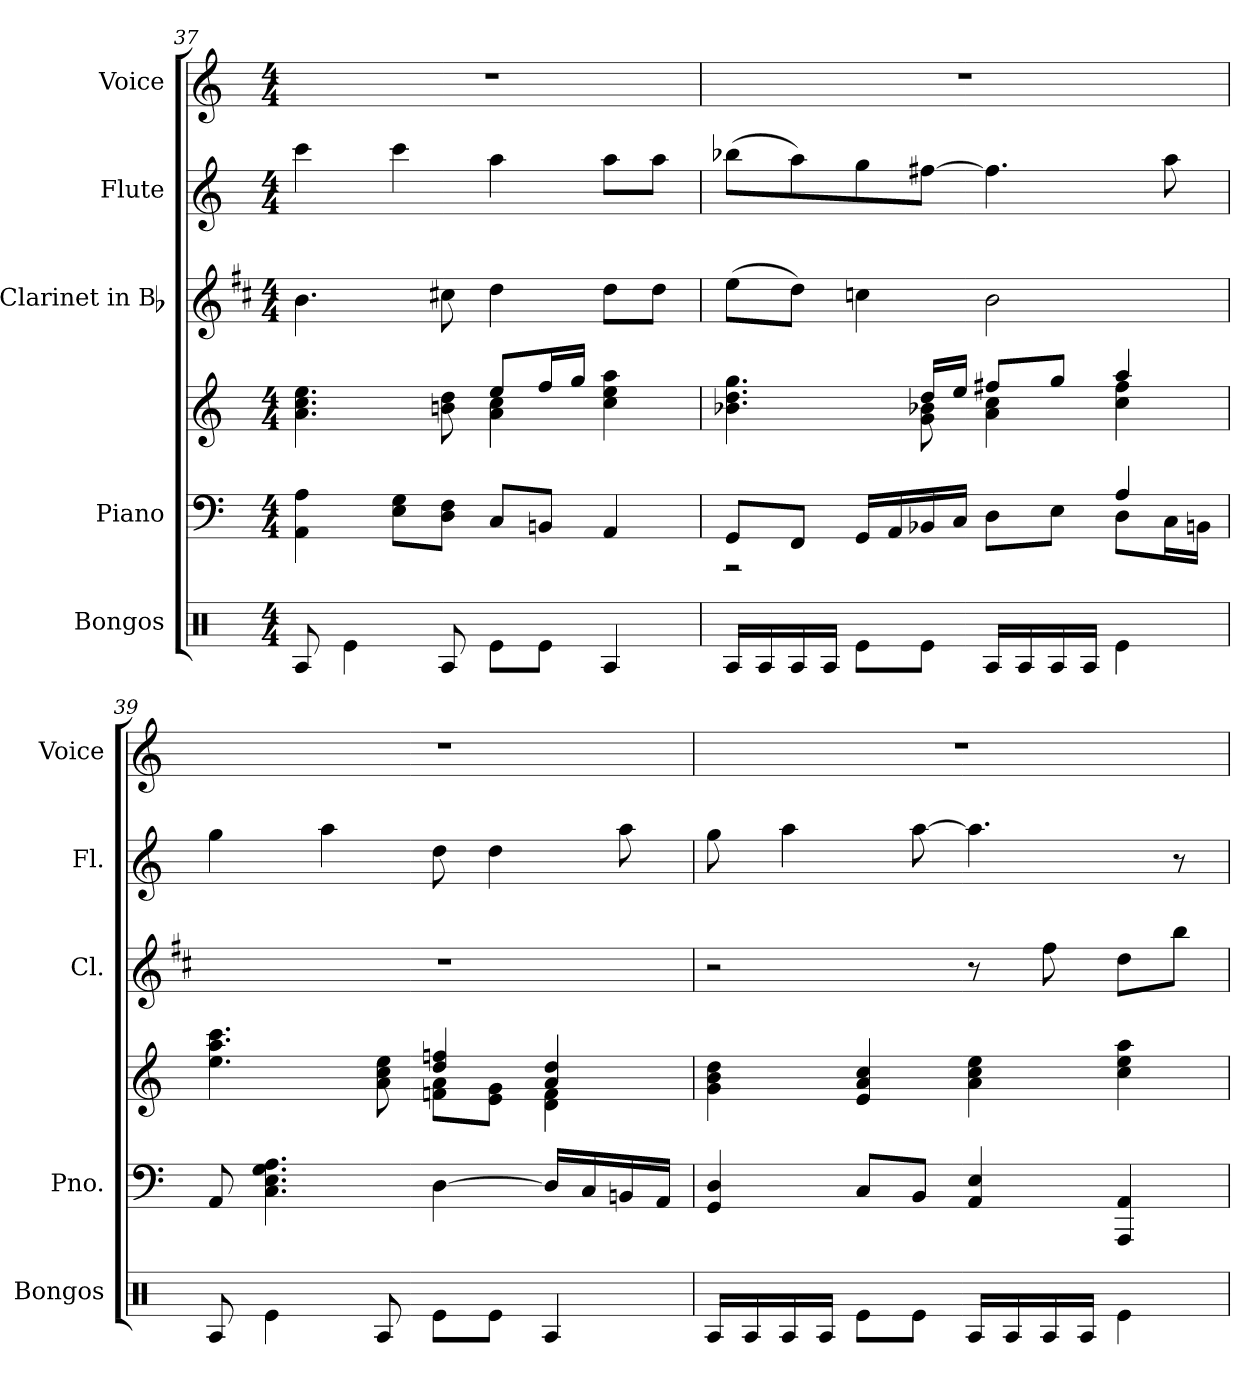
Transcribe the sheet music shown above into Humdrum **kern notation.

**kern	**kern	**kern	**kern	**kern	**kern
*part5	*part4	*part4	*part3	*part2	*part1
*staff6	*staff5	*staff4	*staff3	*staff2	*staff1
*I"Bongos	*I"Piano	*	*I"Clarinet in Bb	*I"Flute	*I"Voice
*I'Bongos	*I'Pno.	*	*I'Cl.	*I'Fl.	*I'Voice
!!LO:PB:g=z
*clefX	*clefF4	*clefG2	*clefG2	*clefG2	*clefG2
*	*	*	*ITrd1c2	*	*
*k[]	*k[]	*k[]	*k[]	*k[]	*k[]
*C:	*C:	*C:	*C:	*C:	*C:
*M4/4	*M4/4	*M4/4	*M4/4	*M4/4	*M4/4
=37	=37	=37	=37	=37	=37
*	*	*^	*	*	*
8RAi/	4AAi\ 4Ai	4.ai\ 4.cci 4.eei	2ryy	4.ai\	4ccci\	1r
4Rei\	.	.	.	.	.	.
.	8Ei\ 8GiL	.	.	.	4ccci\	.
8RAi/	8Di\ 8FiJ	8bni\ 8ddi	.	8bni\	.	.
8Rei\L	8Ci/L	8eei/L	4ai\ 4cci	4cci\	4aai\	.
8Rei\J	8BBni/J	16ffi/L	.	.	.	.
.	.	16ggi/JJ	.	.	.	.
4RAi/	4AAi/	4cci\ 4eei 4aai	4ryy	8cci\L	8aai\L	.
.	.	.	.	8cci\J	8aai\J	.
=38	=38	=38	=38	=38	=38	=38
*	*^	*	*	*	*	*
16RAi/LL	8GGi/L	2r	4.b-Xi\ 4.ddi 4.ggi	4.ryy	(8ddi\L	(8bb-Xi\L	1r
16RAi/	.	.	.	.	.	.	.
16RAi/	8FFi/J	.	.	.	8cci\J)	8aai\)	.
16RAi/JJ	.	.	.	.	.	.	.
8Rei\L	16GGi/LL	.	.	.	4b-Xi\	8ggi\	.
.	16AAi/	.	.	.	.	.	.
8Rei\J	16BB-Xi/	.	16ddi/LL	8gi\ 8b-Xi	.	[8ff#Xi\J	.
.	16Ci/JJ	.	16eei/JJ	.	.	.	.
16RAi/LL	8Di\L	4ryy	8ff#Xi/L	4ai\ 4cci	2ai\	4.ff#i\]	.
16RAi/	.	.	.	.	.	.	.
16RAi/	8Ei\J	.	8ggi/J	.	.	.	.
16RAi/JJ	.	.	.	.	.	.	.
4Rei\	4Ai/	8Di\L	4aai/	4cci\ 4ff#i	.	.	.
.	.	16Ci\L	.	.	.	8aai\	.
.	.	16BBni\JJ	.	.	.	.	.
*	*v	*v	*	*	*	*	*
=39	=39	=39	=39	=39	=39	=39
8RAi/	8AAi/	4.eei\ 4.aai 4.ccci	2ryy	1r	4ggi\	1r
4Rei\	4.Ci\ 4.Ei 4.Gi 4.Ai	.	.	.	.	.
.	.	.	.	.	4aai\	.
8RAi/	.	8ai\ 8cci 8eei	.	.	.	.
8Rei\L	[4Di\	4ddi/ 4ffni	8fni\ 8aiL	.	8ddi\	.
8Rei\J	.	.	8ei\ 8giJ	.	4ddi\	.
4RAi/	16Di/LL]	4ai/ 4ddi	4di\ 4fi	.	.	.
.	16Ci/	.	.	.	.	.
.	16BBni/	.	.	.	8aai\	.
.	16AAi/JJ	.	.	.	.	.
*	*	*v	*v	*	*	*
=40	=40	=40	=40	=40	=40
16RAi/LL	4GGi/ 4Di	4gi\ 4bi 4ddi	2r	8ggi\	1r
16RAi/	.	.	.	.	.
16RAi/	.	.	.	4aai\	.
16RAi/JJ	.	.	.	.	.
8Rei\L	8Ci/L	4ei/ 4ai 4cci	.	.	.
8Rei\J	8BBi/J	.	.	[8aai\	.
16RAi/LL	4AAi/ 4Ei	4ai\ 4cci 4eei	8r	4.aai\]	.
16RAi/	.	.	.	.	.
16RAi/	.	.	8eei\	.	.
16RAi/JJ	.	.	.	.	.
4Rei\	4AAAi/ 4AAi	4cci\ 4eei 4aai	8cci\L	.	.
.	.	.	8aai\J	8r	.
=	=	=	=	=	=
*-	*-	*-	*-	*-	*-
